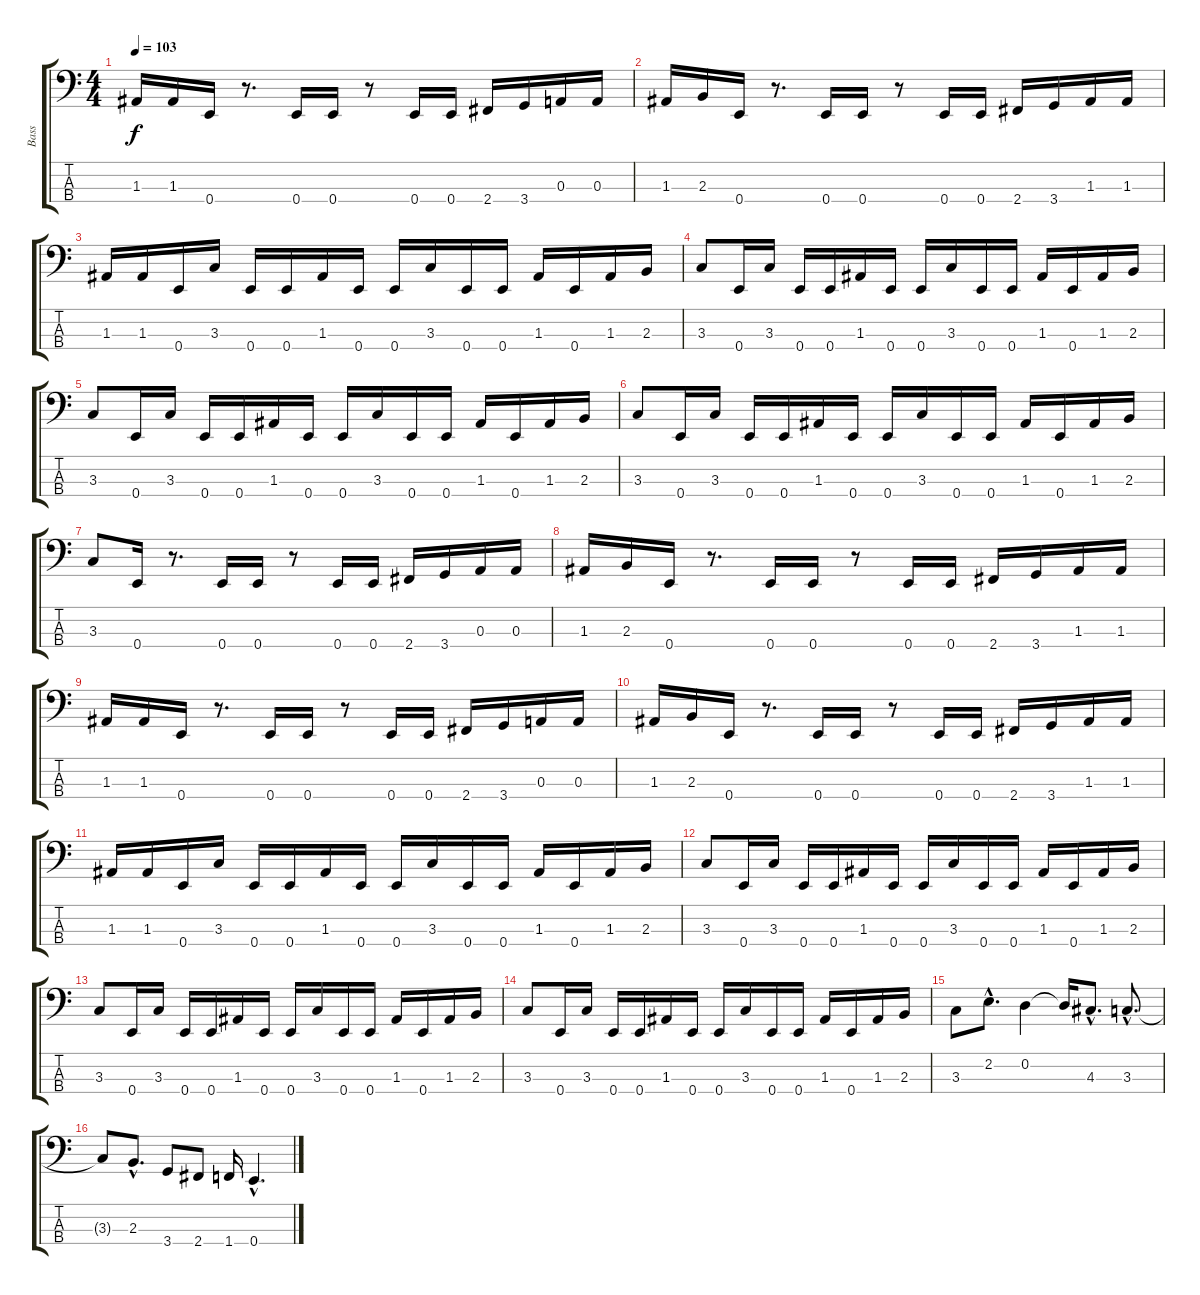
\track ("Bass" "Bass") {instrument electricbasspick}
\staff {score tabs}
\tuning (G2 D2 A1 E1) {hide}
\ts (4 4)
\tempo 103
\clef f4
\ks c
1.3.16{dy f} 1.3.16 0.4.16 r.8{d} 0.4.16 0.4.16 r.8 0.4.16 0.4.16 2.4.16 3.4.16 0.3.16 0.3.16 |
1.3.16 2.3.16 0.4.16 r.8{d} 0.4.16 0.4.16 r.8 0.4.16 0.4.16 2.4.16 3.4.16 1.3.16 1.3.16 |
1.3.16 1.3.16 0.4.16 3.3.16 0.4.16 0.4.16 1.3.16 0.4.16 0.4.16 3.3.16 0.4.16 0.4.16 1.3.16 0.4.16 1.3.16 2.3.16 |
3.3.8 0.4.16 3.3.16 0.4.16 0.4.16 1.3.16 0.4.16 0.4.16 3.3.16 0.4.16 0.4.16 1.3.16 0.4.16 1.3.16 2.3.16 |
3.3.8 0.4.16 3.3.16 0.4.16 0.4.16 1.3.16 0.4.16 0.4.16 3.3.16 0.4.16 0.4.16 1.3.16 0.4.16 1.3.16 2.3.16 |
3.3.8 0.4.16 3.3.16 0.4.16 0.4.16 1.3.16 0.4.16 0.4.16 3.3.16 0.4.16 0.4.16 1.3.16 0.4.16 1.3.16 2.3.16 |
3.3.8 0.4.16 r.8{d} 0.4.16 0.4.16 r.8 0.4.16 0.4.16 2.4.16 3.4.16 0.3.16 0.3.16 |
1.3.16 2.3.16 0.4.16 r.8{d} 0.4.16 0.4.16 r.8 0.4.16 0.4.16 2.4.16 3.4.16 1.3.16 1.3.16 |
1.3.16 1.3.16 0.4.16 r.8{d} 0.4.16 0.4.16 r.8 0.4.16 0.4.16 2.4.16 3.4.16 0.3.16 0.3.16 |
1.3.16 2.3.16 0.4.16 r.8{d} 0.4.16 0.4.16 r.8 0.4.16 0.4.16 2.4.16 3.4.16 1.3.16 1.3.16 |
1.3.16 1.3.16 0.4.16 3.3.16 0.4.16 0.4.16 1.3.16 0.4.16 0.4.16 3.3.16 0.4.16 0.4.16 1.3.16 0.4.16 1.3.16 2.3.16 |
3.3.8 0.4.16 3.3.16 0.4.16 0.4.16 1.3.16 0.4.16 0.4.16 3.3.16 0.4.16 0.4.16 1.3.16 0.4.16 1.3.16 2.3.16 |
3.3.8 0.4.16 3.3.16 0.4.16 0.4.16 1.3.16 0.4.16 0.4.16 3.3.16 0.4.16 0.4.16 1.3.16 0.4.16 1.3.16 2.3.16 |
3.3.8 0.4.16 3.3.16 0.4.16 0.4.16 1.3.16 0.4.16 0.4.16 3.3.16 0.4.16 0.4.16 1.3.16 0.4.16 1.3.16 2.3.16 |
3.3.8 2.2{hac}.8{d} 0.2.4 0.2{t}.16 4.3{hac}.8{d} 3.3{hac}.8{d} |
3.3{t}.8 2.3{hac}.8{d} 3.4.8 2.4.8 1.4.16 0.4{hac}.4{d}
